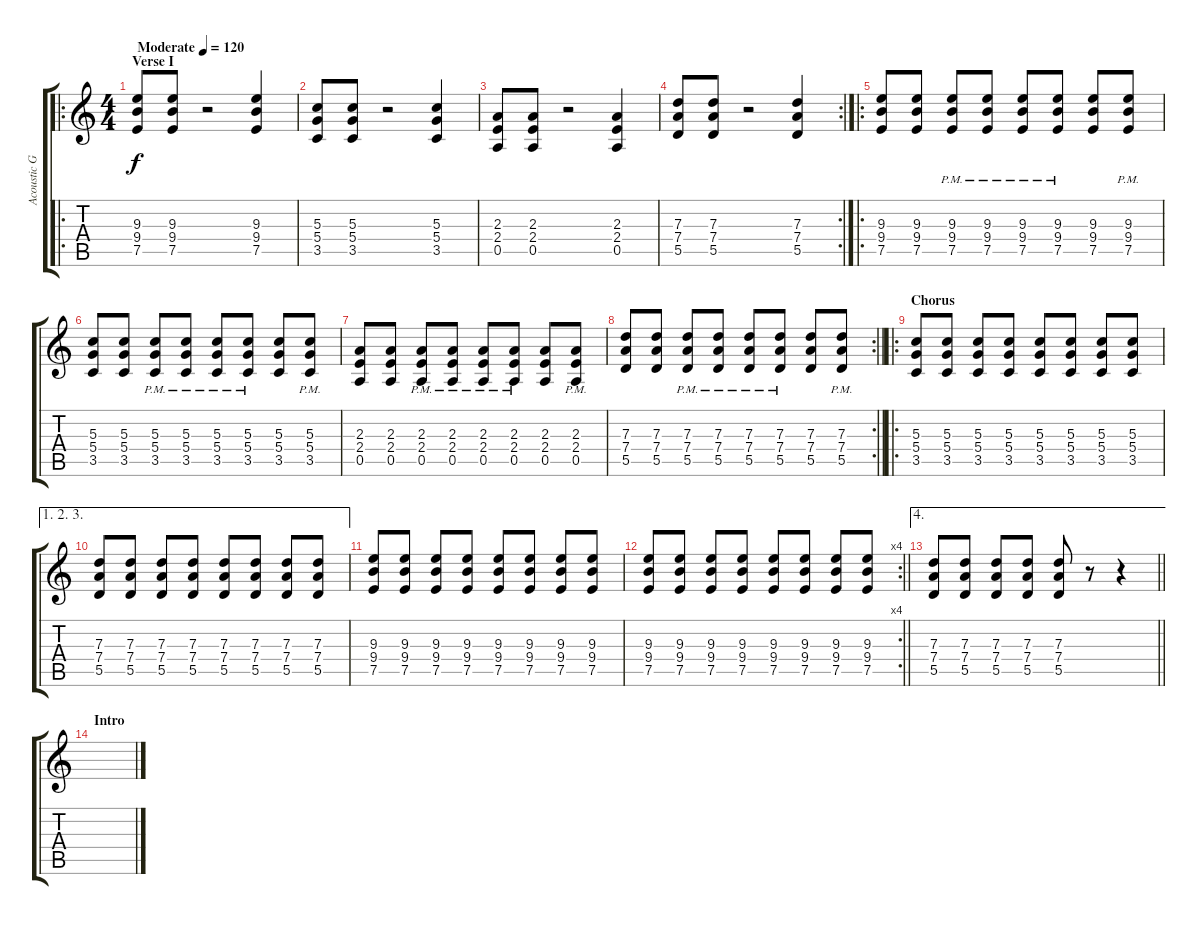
\track ("Acoustic Guitar Intro" "Acoustic G") {instrument acousticguitarsteel}
\staff {score tabs}
\tuning (E4 B3 G3 D3 A2 E2) {hide}
\ro
\ts (4 4)
\section ("" "Verse I")
\tempo (120 "Moderate")
\clef g2
\ks c
(9.3 9.4 7.5).8{dy f instrument acousticguitarsteel} (9.3 9.4 7.5).8 r.2 (9.3 9.4 7.5).4 |
(5.3 5.4 3.5).8 (5.3 5.4 3.5).8 r.2 (5.3 5.4 3.5).4 |
(2.3 2.4 0.5).8 (2.3 2.4 0.5).8 r.2 (2.3 2.4 0.5).4 |
\rc 2
(7.3 7.4 5.5).8 (7.3 7.4 5.5).8 r.2 (7.3 7.4 5.5).4 |
\ro
(9.3 9.4 7.5).8 (9.3 9.4 7.5).8 (9.3{pm} 9.4{pm} 7.5{pm}).8 (9.3{pm} 9.4{pm} 7.5{pm}).8 (9.3{pm} 9.4{pm} 7.5{pm}).8 (9.3{pm} 9.4{pm} 7.5{pm}).8 (9.3 9.4 7.5).8 (9.3{pm} 9.4{pm} 7.5{pm}).8 |
(5.3 5.4 3.5).8 (5.3 5.4 3.5).8 (5.3{pm} 5.4{pm} 3.5{pm}).8 (5.3{pm} 5.4{pm} 3.5{pm}).8 (5.3{pm} 5.4{pm} 3.5{pm}).8 (5.3{pm} 5.4{pm} 3.5{pm}).8 (5.3 5.4 3.5).8 (5.3{pm} 5.4{pm} 3.5{pm}).8 |
(2.3 2.4 0.5).8 (2.3 2.4 0.5).8 (2.3{pm} 2.4{pm} 0.5{pm}).8 (2.3{pm} 2.4{pm} 0.5{pm}).8 (2.3{pm} 2.4{pm} 0.5{pm}).8 (2.3{pm} 2.4{pm} 0.5{pm}).8 (2.3 2.4 0.5).8 (2.3{pm} 2.4{pm} 0.5{pm}).8 |
\rc 2
\barLineRight lightlight
(7.3 7.4 5.5).8 (7.3 7.4 5.5).8 (7.3{pm} 7.4{pm} 5.5{pm}).8 (7.3{pm} 7.4{pm} 5.5{pm}).8 (7.3{pm} 7.4{pm} 5.5{pm}).8 (7.3{pm} 7.4{pm} 5.5{pm}).8 (7.3 7.4 5.5).8 (7.3{pm} 7.4{pm} 5.5{pm}).8 |
\ro
\section ("" "Chorus")
(5.3 5.4 3.5).8 (5.3 5.4 3.5).8 (5.3 5.4 3.5).8 (5.3 5.4 3.5).8 (5.3 5.4 3.5).8 (5.3 5.4 3.5).8 (5.3 5.4 3.5).8 (5.3 5.4 3.5).8 |
\ae (1 2 3)
(7.3 7.4 5.5).8 (7.3 7.4 5.5).8 (7.3 7.4 5.5).8 (7.3 7.4 5.5).8 (7.3 7.4 5.5).8 (7.3 7.4 5.5).8 (7.3 7.4 5.5).8 (7.3 7.4 5.5).8 |
(9.3 9.4 7.5).8 (9.3 9.4 7.5).8 (9.3 9.4 7.5).8 (9.3 9.4 7.5).8 (9.3 9.4 7.5).8 (9.3 9.4 7.5).8 (9.3 9.4 7.5).8 (9.3 9.4 7.5).8 |
\rc 4
\barLineRight lightlight
(9.3 9.4 7.5).8 (9.3 9.4 7.5).8 (9.3 9.4 7.5).8 (9.3 9.4 7.5).8 (9.3 9.4 7.5).8 (9.3 9.4 7.5).8 (9.3 9.4 7.5).8 (9.3 9.4 7.5).8 |
\ae 4
\barLineRight lightlight
(7.3 7.4 5.5).8 (7.3 7.4 5.5).8 (7.3 7.4 5.5).8 (7.3 7.4 5.5).8 (7.3 7.4 5.5).8 r.8 r.4 |
\section ("" "Intro")
